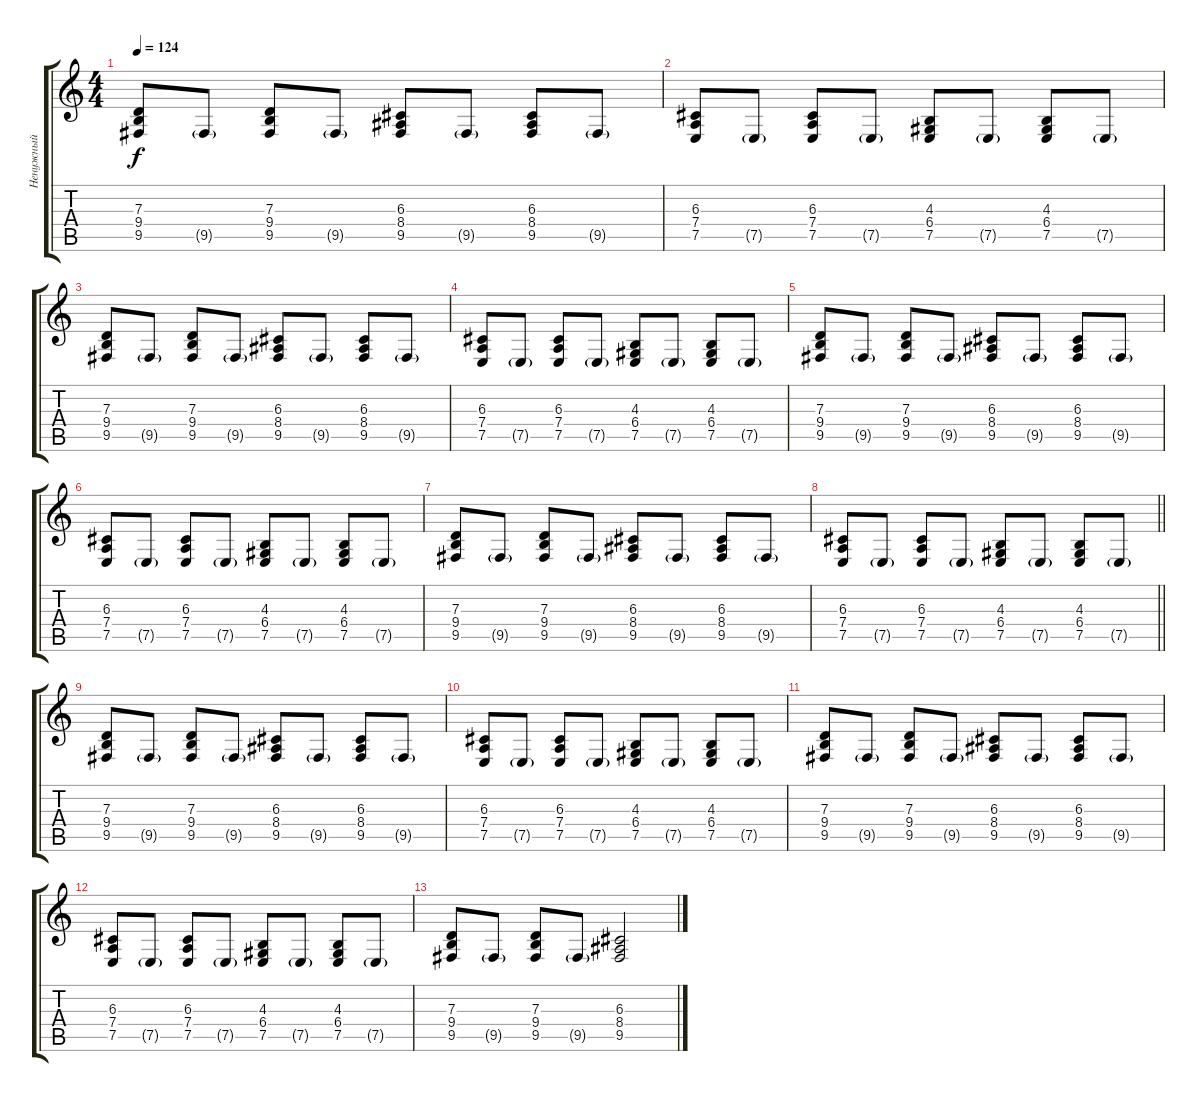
\track ("Ненужный" "Ненужный") {instrument lead3calliope}
\staff {score tabs}
\tuning (E4 B3 G3 D3 A2 E2) {hide}
\ts (4 4)
\tempo 124
\clef g2
\ks c
(7.3 9.4 9.5).8{dy f} 9.5{g}.8 (7.3 9.4 9.5).8 9.5{g}.8 (6.3 8.4 9.5).8 9.5{g}.8 (6.3 8.4 9.5).8 9.5{g}.8 |
(6.3 7.4 7.5).8 7.5{g}.8 (6.3 7.4 7.5).8 7.5{g}.8 (4.3 6.4 7.5).8 7.5{g}.8 (4.3 6.4 7.5).8 7.5{g}.8 |
(7.3 9.4 9.5).8 9.5{g}.8 (7.3 9.4 9.5).8 9.5{g}.8 (6.3 8.4 9.5).8 9.5{g}.8 (6.3 8.4 9.5).8 9.5{g}.8 |
(6.3 7.4 7.5).8 7.5{g}.8 (6.3 7.4 7.5).8 7.5{g}.8 (4.3 6.4 7.5).8 7.5{g}.8 (4.3 6.4 7.5).8 7.5{g}.8 |
(7.3 9.4 9.5).8 9.5{g}.8 (7.3 9.4 9.5).8 9.5{g}.8 (6.3 8.4 9.5).8 9.5{g}.8 (6.3 8.4 9.5).8 9.5{g}.8 |
(6.3 7.4 7.5).8 7.5{g}.8 (6.3 7.4 7.5).8 7.5{g}.8 (4.3 6.4 7.5).8 7.5{g}.8 (4.3 6.4 7.5).8 7.5{g}.8 |
(7.3 9.4 9.5).8 9.5{g}.8 (7.3 9.4 9.5).8 9.5{g}.8 (6.3 8.4 9.5).8 9.5{g}.8 (6.3 8.4 9.5).8 9.5{g}.8 |
\barLineRight lightlight
(6.3 7.4 7.5).8 7.5{g}.8 (6.3 7.4 7.5).8 7.5{g}.8 (4.3 6.4 7.5).8 7.5{g}.8 (4.3 6.4 7.5).8 7.5{g}.8 |
(7.3 9.4 9.5).8 9.5{g}.8 (7.3 9.4 9.5).8 9.5{g}.8 (6.3 8.4 9.5).8 9.5{g}.8 (6.3 8.4 9.5).8 9.5{g}.8 |
(6.3 7.4 7.5).8 7.5{g}.8 (6.3 7.4 7.5).8 7.5{g}.8 (4.3 6.4 7.5).8 7.5{g}.8 (4.3 6.4 7.5).8 7.5{g}.8 |
(7.3 9.4 9.5).8 9.5{g}.8 (7.3 9.4 9.5).8 9.5{g}.8 (6.3 8.4 9.5).8 9.5{g}.8 (6.3 8.4 9.5).8 9.5{g}.8 |
(6.3 7.4 7.5).8 7.5{g}.8 (6.3 7.4 7.5).8 7.5{g}.8 (4.3 6.4 7.5).8 7.5{g}.8 (4.3 6.4 7.5).8 7.5{g}.8 |
(7.3 9.4 9.5).8 9.5{g}.8 (7.3 9.4 9.5).8 9.5{g}.8 (6.3 8.4 9.5).2
